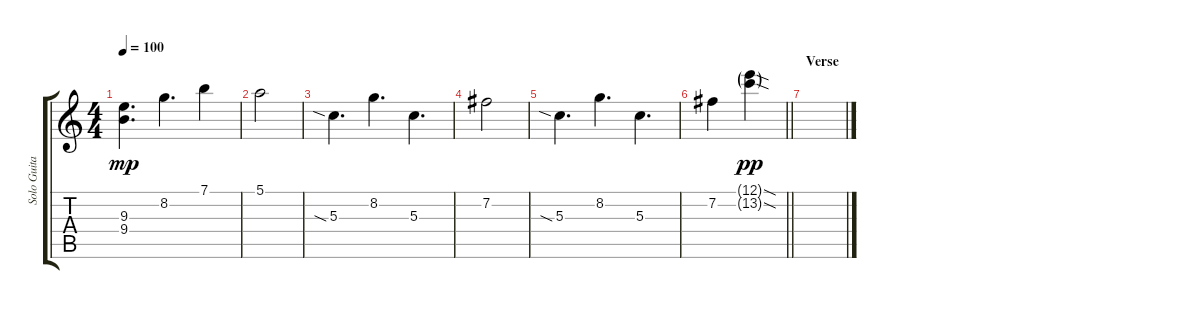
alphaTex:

\track ("Solo Guitar" "Solo Guita") {instrument overdrivenguitar}
\staff {score tabs}
\tuning (E4 B3 G3 D3 A2 E2) {hide}
\ts (4 4)
\tempo 100
\clef g2
\ks c
(9.3 9.4).4{d dy mp} 8.2.4{d} 7.1.4 |
5.1.2 |
5.3{sia}.4{d} 8.2.4{d} 5.3.4{d} |
7.2.2 |
5.3{sia}.4{d} 8.2.4{d} 5.3.4{d} |
\barLineRight lightlight
7.2.4 (12.1{sod g} 13.2{sod g}).4{dy pp} |
\section ("" "Verse")
